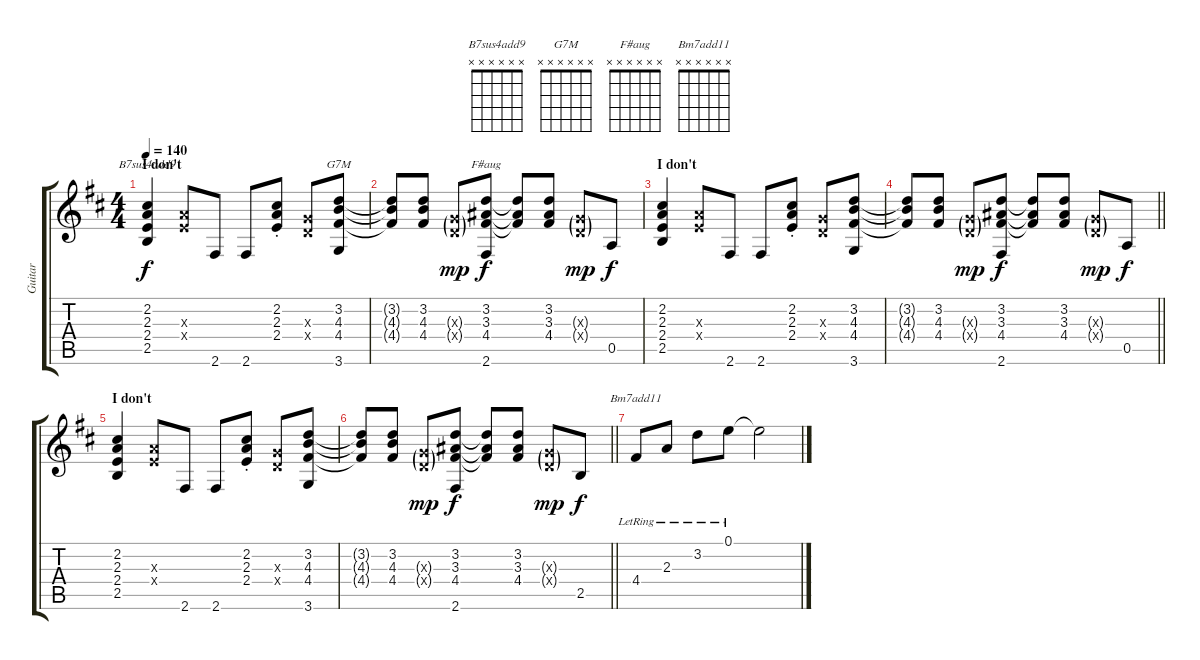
\track ("Guitar" "Guitar") {instrument electricguitarjazz}
\staff {score tabs}
\tuning (E4 B3 G3 D3 A2 E2) {hide}
\chord ("B7sus4add9" x x x x x x)
\chord ("G7M" x x x x x x)
\chord ("F#aug" x x x x x x)
\chord ("Bm7add11" x x x x x x)
\ts (4 4)
\section ("" "I don't")
\tempo 140
\clef g2
\ks bminor
(2.2 2.3 2.4 2.5).4{ch "B7sus4add9" dy f} (2.3{x} 2.4{x}).8 2.6.8 2.6.8 (2.2{st} 2.3{st} 2.4{st}).8 (0.3{x} 0.4{x}).8 (3.2 4.3 4.4 3.6).8{ch "G7M"} |
(3.2{t} 4.3{t} 4.4{t}).8 (3.2 4.3 4.4).8 (0.3{g x} 0.4{g x}).8{dy mp} (3.2 3.3 4.4 2.6).8{ch "F#aug" dy f} (3.2{t} 3.3{t} 4.4{t}).8 (3.2 3.3 4.4).8 (0.3{g x} 0.4{g x}).8{dy mp} 0.5.8{dy f} |
\section ("" "I don't")
(2.2 2.3 2.4 2.5).4 (2.3{x} 2.4{x}).8 2.6.8 2.6.8 (2.2{st} 2.3{st} 2.4{st}).8 (0.3{x} 0.4{x}).8 (3.2 4.3 4.4 3.6).8 |
\barLineRight lightlight
(3.2{t} 4.3{t} 4.4{t}).8 (3.2 4.3 4.4).8 (0.3{g x} 0.4{g x}).8{dy mp} (3.2 3.3 4.4 2.6).8{dy f} (3.2{t} 3.3{t} 4.4{t}).8 (3.2 3.3 4.4).8 (0.3{g x} 0.4{g x}).8{dy mp} 0.5.8{dy f} |
\section ("" "I don't")
(2.2 2.3 2.4 2.5).4 (2.3{x} 2.4{x}).8 2.6.8 2.6.8 (2.2{st} 2.3{st} 2.4{st}).8 (0.3{x} 0.4{x}).8 (3.2 4.3 4.4 3.6).8 |
\barLineRight lightlight
(3.2{t} 4.3{t} 4.4{t}).8 (3.2 4.3 4.4).8 (0.3{g x} 0.4{g x}).8{dy mp} (3.2 3.3 4.4 2.6).8{dy f} (3.2{t} 3.3{t} 4.4{t}).8 (3.2 3.3 4.4).8 (0.3{g x} 0.4{g x}).8{dy mp} 2.5.8{dy f} |
4.4{lr}.8{ch "Bm7add11"} 2.3{lr}.8 3.2{lr}.8 0.1{lr}.8 0.1{t}.2
